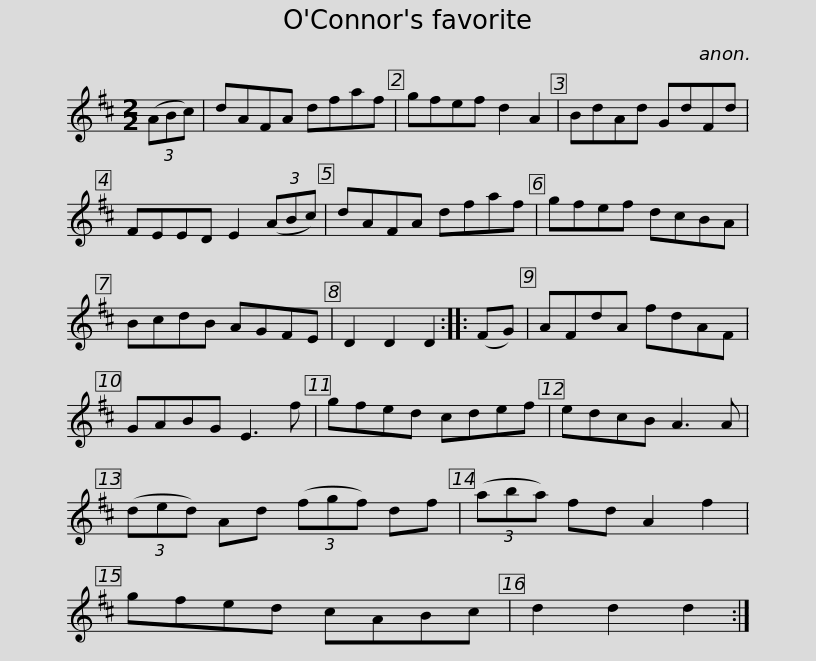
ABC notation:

X:1
L:1/8
M:2/2
I:linebreak $
K:D
V:1 treble
V:1
 (3(ABc) | dAFA dfaf | gfef d2 A2 | BdAd GdFd | FEED E2 (3(ABc) | %5
 dAFA dfaf |$ gfef dcBA | BcdB AGFE | D2 D2 D2 :: (FG) | %10
 AFdA fdAF | GABG E3 f | gfed cdef |$ edcB A3 A | (3(ded) Ad (3(fgf) df | %15
 (3(aba) fd A2 f2 | gfed cABc | d2 d2 d2 :| %18
